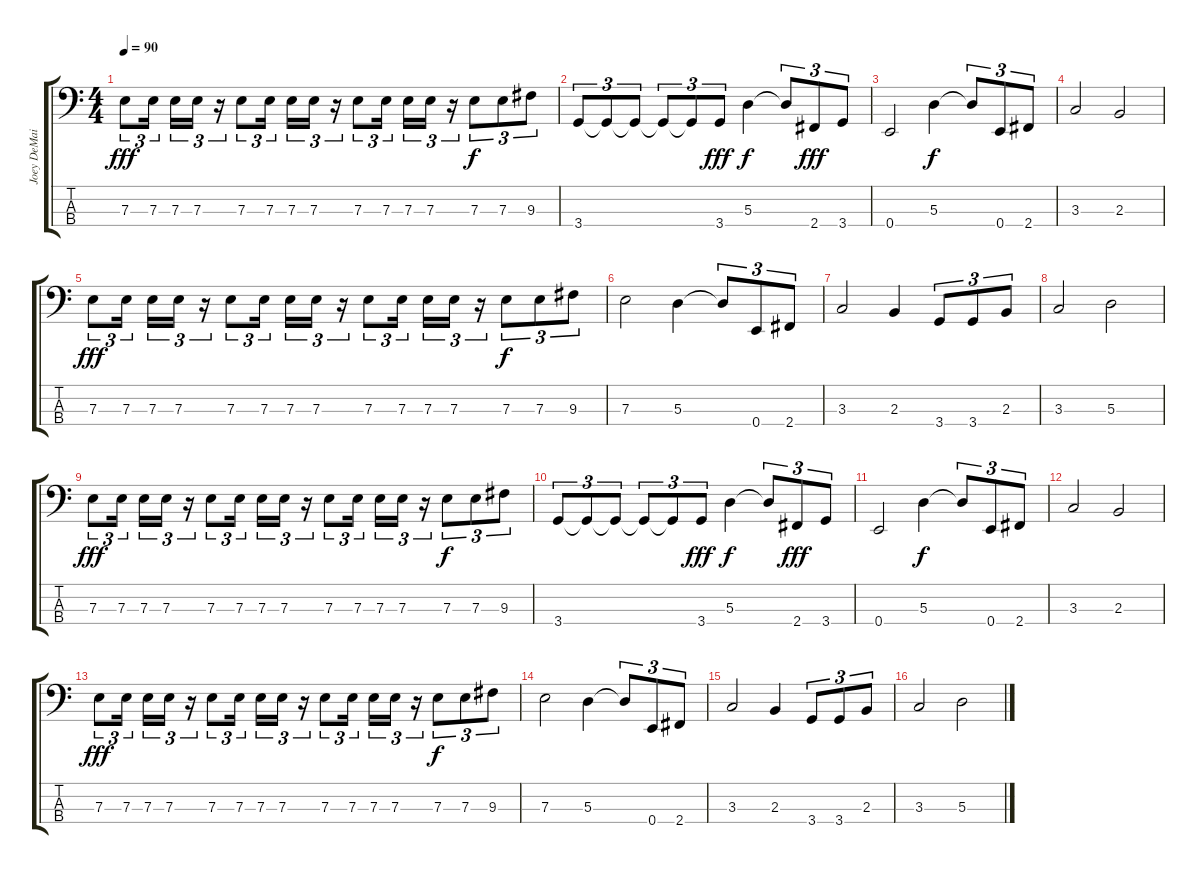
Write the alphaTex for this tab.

\track ("Joey DeMaio" "Joey DeMai") {instrument slapbass2}
\staff {score tabs}
\tuning (G2 D2 A1 E1) {hide}
\ts (4 4)
\tempo 90
\clef f4
\ks c
7.3.8{tu (3 2) dy fff instrument overdrivenguitar} 7.3.16{tu (3 2)} 7.3.16{tu (3 2)} 7.3.16{tu (3 2)} r.16{tu (3 2)} 7.3.8{tu (3 2)} 7.3.16{tu (3 2)} 7.3.16{tu (3 2)} 7.3.16{tu (3 2)} r.16{tu (3 2)} 7.3.8{tu (3 2)} 7.3.16{tu (3 2)} 7.3.16{tu (3 2)} 7.3.16{tu (3 2)} r.16{tu (3 2)} 7.3.8{tu (3 2) dy f} 7.3.8{tu (3 2)} 9.3.8{tu (3 2)} |
3.4.8{tu (3 2) instrument slapbass2} 3.4{t}.8{tu (3 2)} 3.4{t}.8{tu (3 2)} 3.4{t}.8{tu (3 2)} 3.4{t}.8{tu (3 2)} 3.4.8{tu (3 2) dy fff} 5.3.4{dy f} 5.3{t}.8{tu (3 2)} 2.4.8{tu (3 2) dy fff} 3.4.8{tu (3 2)} |
0.4.2 5.3.4{dy f} 5.3{t}.8{tu (3 2)} 0.4.8{tu (3 2)} 2.4.8{tu (3 2)} |
3.3.2 2.3.2 |
7.3.8{tu (3 2) dy fff instrument overdrivenguitar} 7.3.16{tu (3 2)} 7.3.16{tu (3 2)} 7.3.16{tu (3 2)} r.16{tu (3 2)} 7.3.8{tu (3 2)} 7.3.16{tu (3 2)} 7.3.16{tu (3 2)} 7.3.16{tu (3 2)} r.16{tu (3 2)} 7.3.8{tu (3 2)} 7.3.16{tu (3 2)} 7.3.16{tu (3 2)} 7.3.16{tu (3 2)} r.16{tu (3 2)} 7.3.8{tu (3 2) dy f} 7.3.8{tu (3 2)} 9.3.8{tu (3 2)} |
7.3.2{instrument slapbass2} 5.3.4 5.3{t}.8{tu (3 2)} 0.4.8{tu (3 2)} 2.4.8{tu (3 2)} |
3.3.2 2.3.4 3.4.8{tu (3 2)} 3.4.8{tu (3 2)} 2.3.8{tu (3 2)} |
3.3.2 5.3.2 |
7.3.8{tu (3 2) dy fff instrument overdrivenguitar} 7.3.16{tu (3 2)} 7.3.16{tu (3 2)} 7.3.16{tu (3 2)} r.16{tu (3 2)} 7.3.8{tu (3 2)} 7.3.16{tu (3 2)} 7.3.16{tu (3 2)} 7.3.16{tu (3 2)} r.16{tu (3 2)} 7.3.8{tu (3 2)} 7.3.16{tu (3 2)} 7.3.16{tu (3 2)} 7.3.16{tu (3 2)} r.16{tu (3 2)} 7.3.8{tu (3 2) dy f} 7.3.8{tu (3 2)} 9.3.8{tu (3 2)} |
3.4.8{tu (3 2) instrument slapbass2} 3.4{t}.8{tu (3 2)} 3.4{t}.8{tu (3 2)} 3.4{t}.8{tu (3 2)} 3.4{t}.8{tu (3 2)} 3.4.8{tu (3 2) dy fff} 5.3.4{dy f} 5.3{t}.8{tu (3 2)} 2.4.8{tu (3 2) dy fff} 3.4.8{tu (3 2)} |
0.4.2 5.3.4{dy f} 5.3{t}.8{tu (3 2)} 0.4.8{tu (3 2)} 2.4.8{tu (3 2)} |
3.3.2 2.3.2 |
7.3.8{tu (3 2) dy fff instrument overdrivenguitar} 7.3.16{tu (3 2)} 7.3.16{tu (3 2)} 7.3.16{tu (3 2)} r.16{tu (3 2)} 7.3.8{tu (3 2)} 7.3.16{tu (3 2)} 7.3.16{tu (3 2)} 7.3.16{tu (3 2)} r.16{tu (3 2)} 7.3.8{tu (3 2)} 7.3.16{tu (3 2)} 7.3.16{tu (3 2)} 7.3.16{tu (3 2)} r.16{tu (3 2)} 7.3.8{tu (3 2) dy f} 7.3.8{tu (3 2)} 9.3.8{tu (3 2)} |
7.3.2{instrument slapbass2} 5.3.4 5.3{t}.8{tu (3 2)} 0.4.8{tu (3 2)} 2.4.8{tu (3 2)} |
3.3.2 2.3.4 3.4.8{tu (3 2)} 3.4.8{tu (3 2)} 2.3.8{tu (3 2)} |
3.3.2 5.3.2
